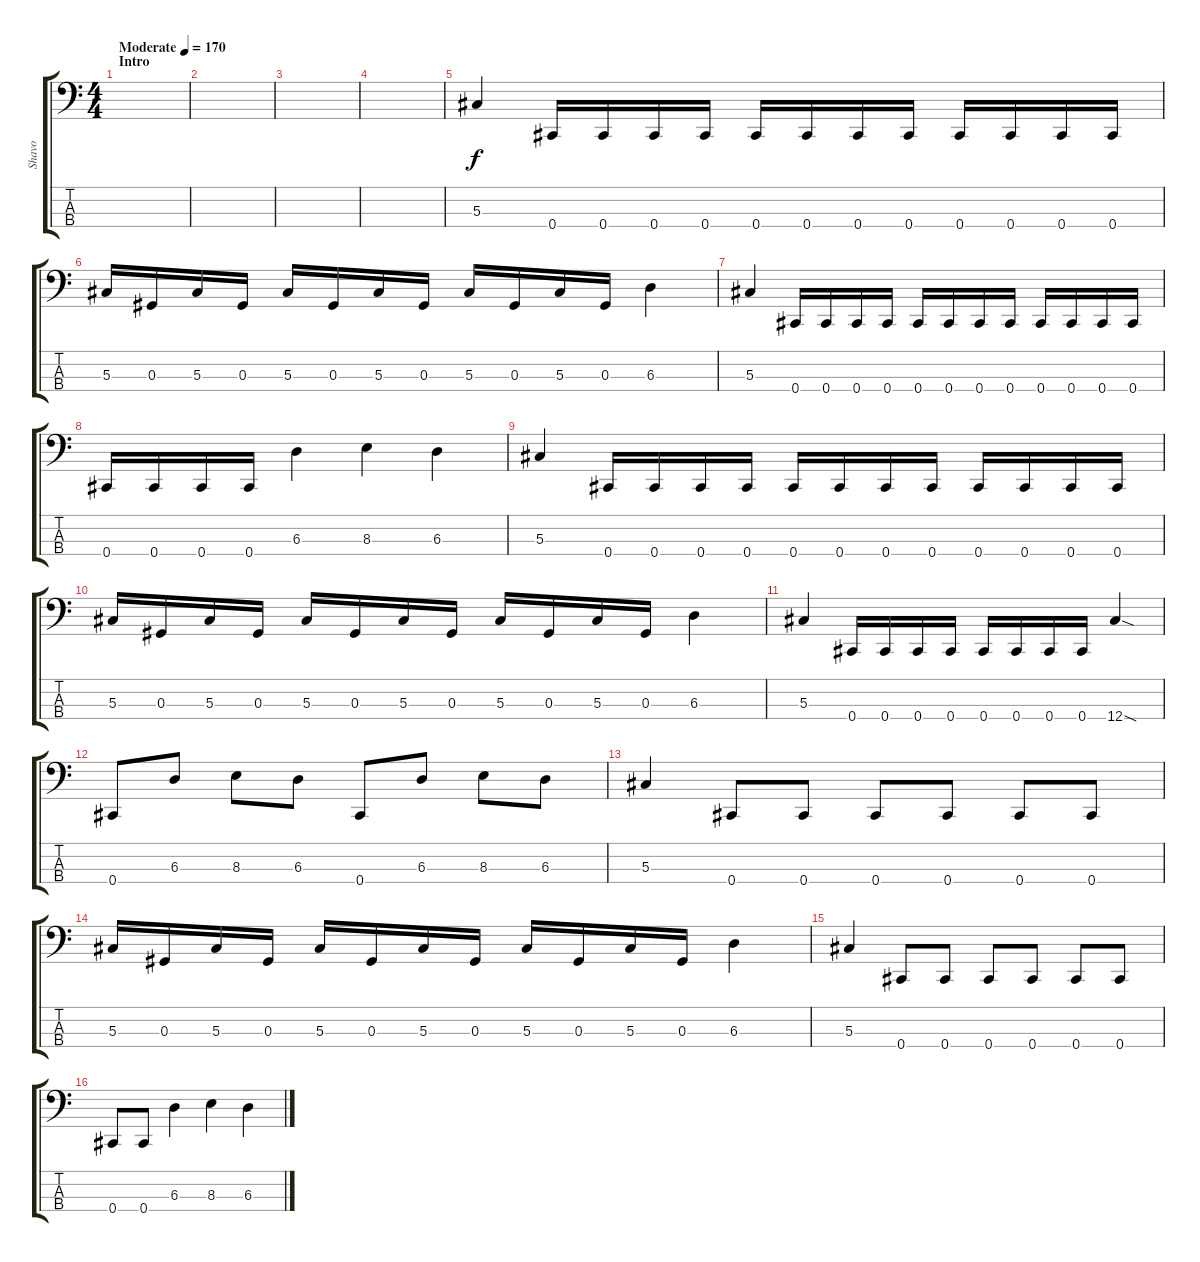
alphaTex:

\track ("Shavo" "Shavo") {instrument electricbassfinger}
\staff {score tabs}
\tuning (Gb2 Db2 Ab1 Db1) {hide}
\ts (4 4)
\section ("" "Intro")
\tempo (170 "Moderate")
\clef f4
\ks c
|
|
|
|
5.3.4 0.4.16 0.4.16 0.4.16 0.4.16 0.4.16 0.4.16 0.4.16 0.4.16 0.4.16 0.4.16 0.4.16 0.4.16 |
5.3.16 0.3.16 5.3.16 0.3.16 5.3.16 0.3.16 5.3.16 0.3.16 5.3.16 0.3.16 5.3.16 0.3.16 6.3.4 |
5.3.4 0.4.16 0.4.16 0.4.16 0.4.16 0.4.16 0.4.16 0.4.16 0.4.16 0.4.16 0.4.16 0.4.16 0.4.16 |
0.4.16 0.4.16 0.4.16 0.4.16 6.3.4 8.3.4 6.3.4 |
5.3.4 0.4.16 0.4.16 0.4.16 0.4.16 0.4.16 0.4.16 0.4.16 0.4.16 0.4.16 0.4.16 0.4.16 0.4.16 |
5.3.16 0.3.16 5.3.16 0.3.16 5.3.16 0.3.16 5.3.16 0.3.16 5.3.16 0.3.16 5.3.16 0.3.16 6.3.4 |
5.3.4 0.4.16 0.4.16 0.4.16 0.4.16 0.4.16 0.4.16 0.4.16 0.4.16 12.4{sod}.4 |
0.4.8 6.3.8 8.3.8 6.3.8 0.4.8 6.3.8 8.3.8 6.3.8 |
5.3.4 0.4.8 0.4.8 0.4.8 0.4.8 0.4.8 0.4.8 |
5.3.16 0.3.16 5.3.16 0.3.16 5.3.16 0.3.16 5.3.16 0.3.16 5.3.16 0.3.16 5.3.16 0.3.16 6.3.4 |
5.3.4 0.4.8 0.4.8 0.4.8 0.4.8 0.4.8 0.4.8 |
0.4.8 0.4.8 6.3.4 8.3.4 6.3.4
